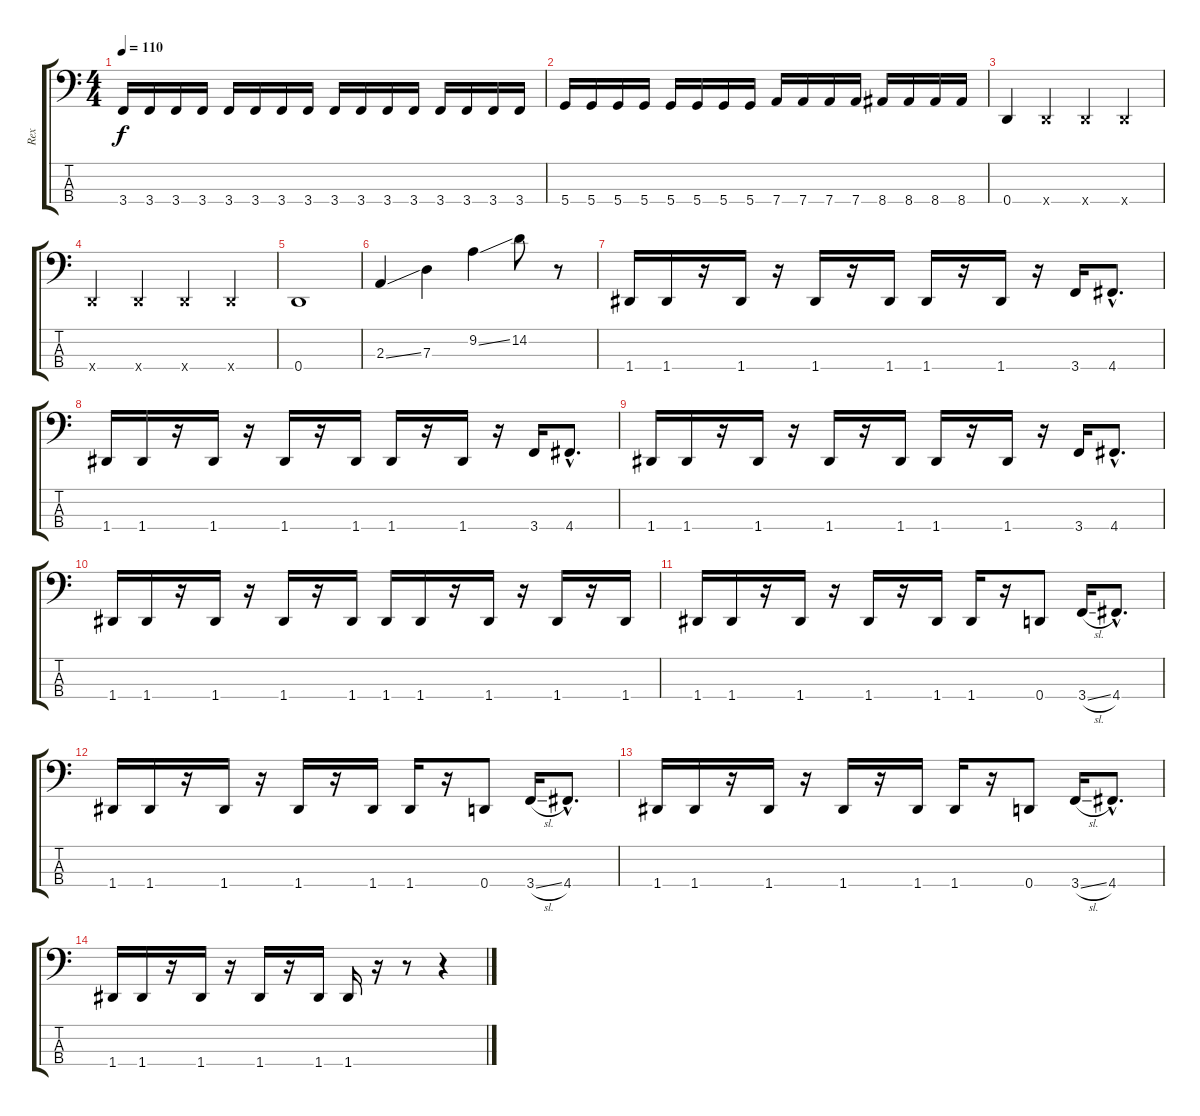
\track ("Rex" "Rex") {instrument electricbasspick}
\staff {score tabs}
\tuning (F2 C2 G1 D1) {hide}
\ts (4 4)
\tempo 110
\clef f4
\ks c
3.4.16{dy f} 3.4.16 3.4.16 3.4.16 3.4.16 3.4.16 3.4.16 3.4.16 3.4.16 3.4.16 3.4.16 3.4.16 3.4.16 3.4.16 3.4.16 3.4.16 |
5.4.16 5.4.16 5.4.16 5.4.16 5.4.16 5.4.16 5.4.16 5.4.16 7.4.16 7.4.16 7.4.16 7.4.16 8.4.16 8.4.16 8.4.16 8.4.16 |
0.4.4 0.4{x}.4 0.4{x}.4 0.4{x}.4 |
0.4{x}.4 0.4{x}.4 0.4{x}.4 0.4{x}.4 |
0.4.1 |
2.3{ss}.4 7.3.4 9.2{ss}.4 14.2.8 r.8 |
1.4.16 1.4.16 r.16 1.4.16 r.16 1.4.16 r.16 1.4.16 1.4.16 r.16 1.4.16 r.16 3.4.16 4.4{hac}.8{d} |
1.4.16 1.4.16 r.16 1.4.16 r.16 1.4.16 r.16 1.4.16 1.4.16 r.16 1.4.16 r.16 3.4.16 4.4{hac}.8{d} |
1.4.16 1.4.16 r.16 1.4.16 r.16 1.4.16 r.16 1.4.16 1.4.16 r.16 1.4.16 r.16 3.4.16 4.4{hac}.8{d} |
1.4.16 1.4.16 r.16 1.4.16 r.16 1.4.16 r.16 1.4.16 1.4.16 1.4.16 r.16 1.4.16 r.16 1.4.16 r.16 1.4.16 |
1.4.16 1.4.16 r.16 1.4.16 r.16 1.4.16 r.16 1.4.16 1.4.16 r.16 0.4.8 3.4{sl}.16 4.4{hac}.8{d} |
1.4.16 1.4.16 r.16 1.4.16 r.16 1.4.16 r.16 1.4.16 1.4.16 r.16 0.4.8 3.4{sl}.16 4.4{hac}.8{d} |
1.4.16 1.4.16 r.16 1.4.16 r.16 1.4.16 r.16 1.4.16 1.4.16 r.16 0.4.8 3.4{sl}.16 4.4{hac}.8{d} |
1.4.16 1.4.16 r.16 1.4.16 r.16 1.4.16 r.16 1.4.16 1.4.16 r.16 r.8 r.4
